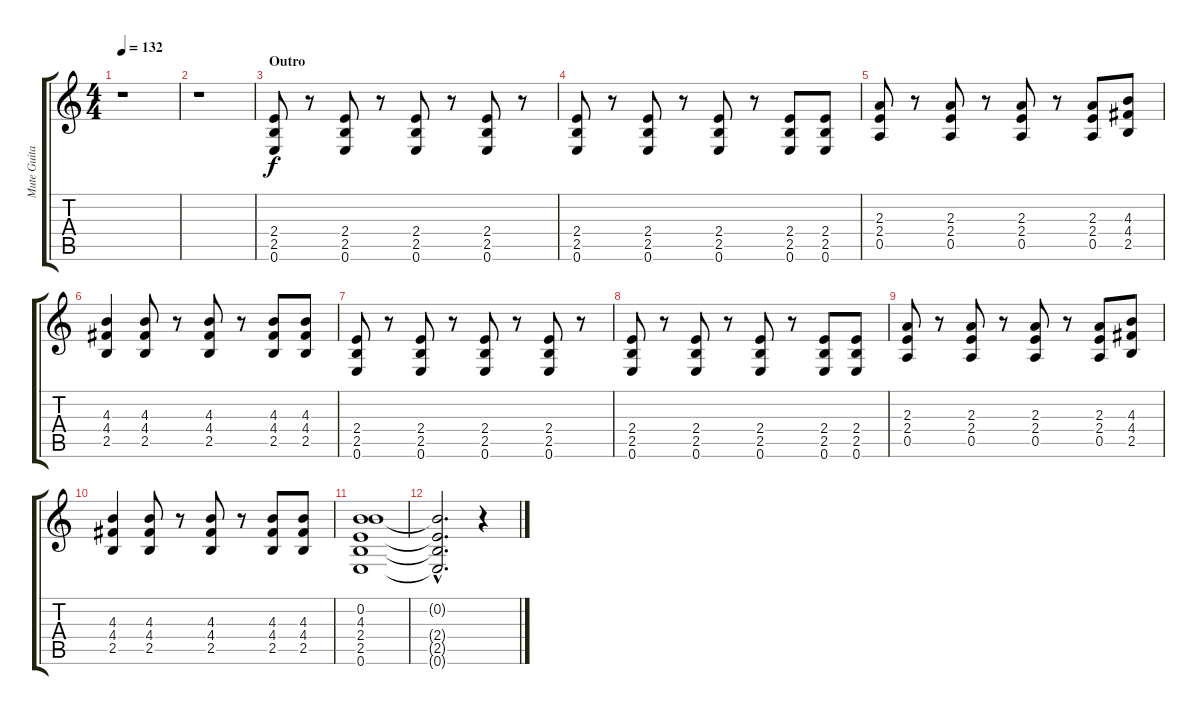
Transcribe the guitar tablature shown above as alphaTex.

\track ("Mute Guitar" "Mute Guita") {instrument electricguitarmuted}
\staff {score tabs}
\tuning (E4 B3 G3 D3 A2 E2) {hide}
\ts (4 4)
\tempo 132
\clef g2
\ks c
r.1{dy f} |
r.1 |
\section ("" "Outro")
(2.4 2.5 0.6).8 r.8 (2.4 2.5 0.6).8 r.8 (2.4 2.5 0.6).8 r.8 (2.4 2.5 0.6).8 r.8 |
(2.4 2.5 0.6).8 r.8 (2.4 2.5 0.6).8 r.8 (2.4 2.5 0.6).8 r.8 (2.4 2.5 0.6).8 (2.4 2.5 0.6).8 |
(2.3 2.4 0.5).8 r.8 (2.3 2.4 0.5).8 r.8 (2.3 2.4 0.5).8 r.8 (2.3 2.4 0.5).8 (4.3 4.4 2.5).8 |
(4.3 4.4 2.5).4 (4.3 4.4 2.5).8 r.8 (4.3 4.4 2.5).8 r.8 (4.3 4.4 2.5).8 (4.3 4.4 2.5).8 |
(2.4 2.5 0.6).8 r.8 (2.4 2.5 0.6).8 r.8 (2.4 2.5 0.6).8 r.8 (2.4 2.5 0.6).8 r.8 |
(2.4 2.5 0.6).8 r.8 (2.4 2.5 0.6).8 r.8 (2.4 2.5 0.6).8 r.8 (2.4 2.5 0.6).8 (2.4 2.5 0.6).8 |
(2.3 2.4 0.5).8 r.8 (2.3 2.4 0.5).8 r.8 (2.3 2.4 0.5).8 r.8 (2.3 2.4 0.5).8 (4.3 4.4 2.5).8 |
(4.3 4.4 2.5).4 (4.3 4.4 2.5).8 r.8 (4.3 4.4 2.5).8 r.8 (4.3 4.4 2.5).8 (4.3 4.4 2.5).8 |
(0.2 4.3 2.4 2.5 0.6).1 |
(0.2{hac t} 2.4{hac t} 2.5{hac t} 0.6{hac t}).2{d} r.4
